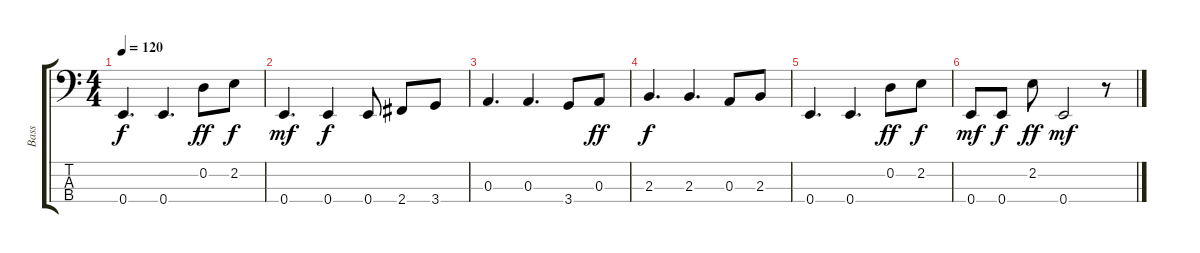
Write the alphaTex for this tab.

\track ("Bass" "Bass") {instrument electricbassfinger}
\staff {score tabs}
\tuning (G2 D2 A1 E1) {hide}
\ts (4 4)
\tempo 120
\clef f4
\ks c
0.4.4{d dy f} 0.4.4{d} 0.2.8{dy ff} 2.2.8{dy f} |
0.4.4{d dy mf} 0.4.4{dy f} 0.4.8 2.4.8 3.4.8 |
0.3.4{d} 0.3.4{d} 3.4.8 0.3.8{dy ff} |
2.3.4{d dy f} 2.3.4{d} 0.3.8 2.3.8 |
0.4.4{d} 0.4.4{d} 0.2.8{dy ff} 2.2.8{dy f} |
0.4.8{dy mf} 0.4.8{dy f} 2.2.8{dy ff} 0.4.2{dy mf} r.8
